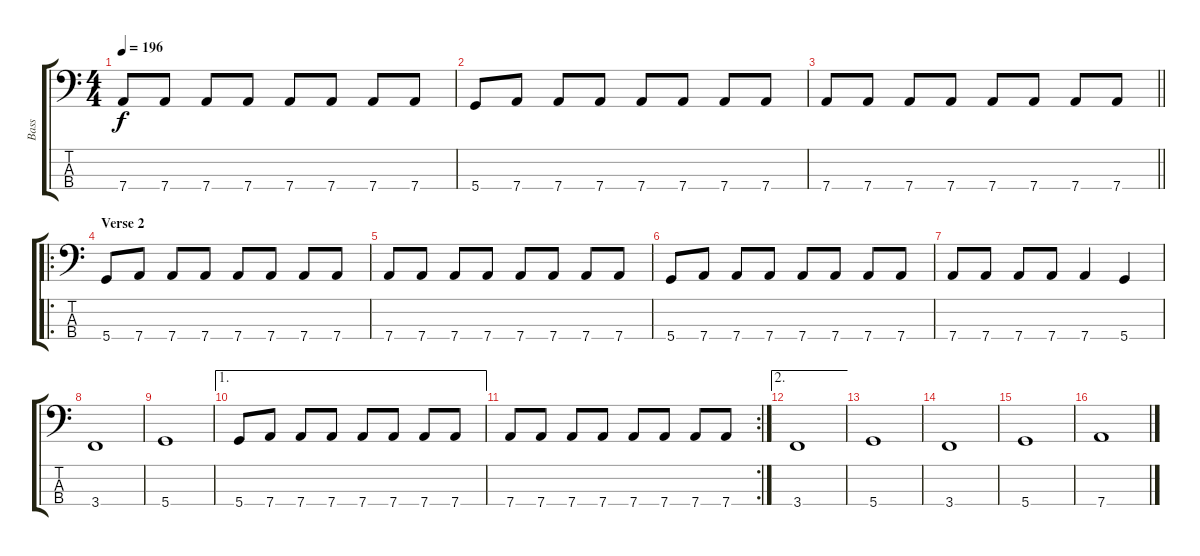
\track ("Bass" "Bass") {instrument electricbasspick}
\staff {score tabs}
\tuning (G2 D2 A1 D1) {hide}
\ts (4 4)
\tempo 196
\clef f4
\ks c
7.4.8{dy f} 7.4.8 7.4.8 7.4.8 7.4.8 7.4.8 7.4.8 7.4.8 |
5.4.8 7.4.8 7.4.8 7.4.8 7.4.8 7.4.8 7.4.8 7.4.8 |
\barLineRight lightlight
7.4.8 7.4.8 7.4.8 7.4.8 7.4.8 7.4.8 7.4.8 7.4.8 |
\ro
\section ("" "Verse 2")
5.4.8 7.4.8 7.4.8 7.4.8 7.4.8 7.4.8 7.4.8 7.4.8 |
7.4.8 7.4.8 7.4.8 7.4.8 7.4.8 7.4.8 7.4.8 7.4.8 |
5.4.8 7.4.8 7.4.8 7.4.8 7.4.8 7.4.8 7.4.8 7.4.8 |
7.4.8 7.4.8 7.4.8 7.4.8 7.4.4 5.4.4 |
3.4.1 |
5.4.1 |
\ae 1
5.4.8 7.4.8 7.4.8 7.4.8 7.4.8 7.4.8 7.4.8 7.4.8 |
\rc 2
7.4.8 7.4.8 7.4.8 7.4.8 7.4.8 7.4.8 7.4.8 7.4.8 |
\ae 2
3.4.1 |
5.4.1 |
3.4.1 |
5.4.1 |
7.4.1
